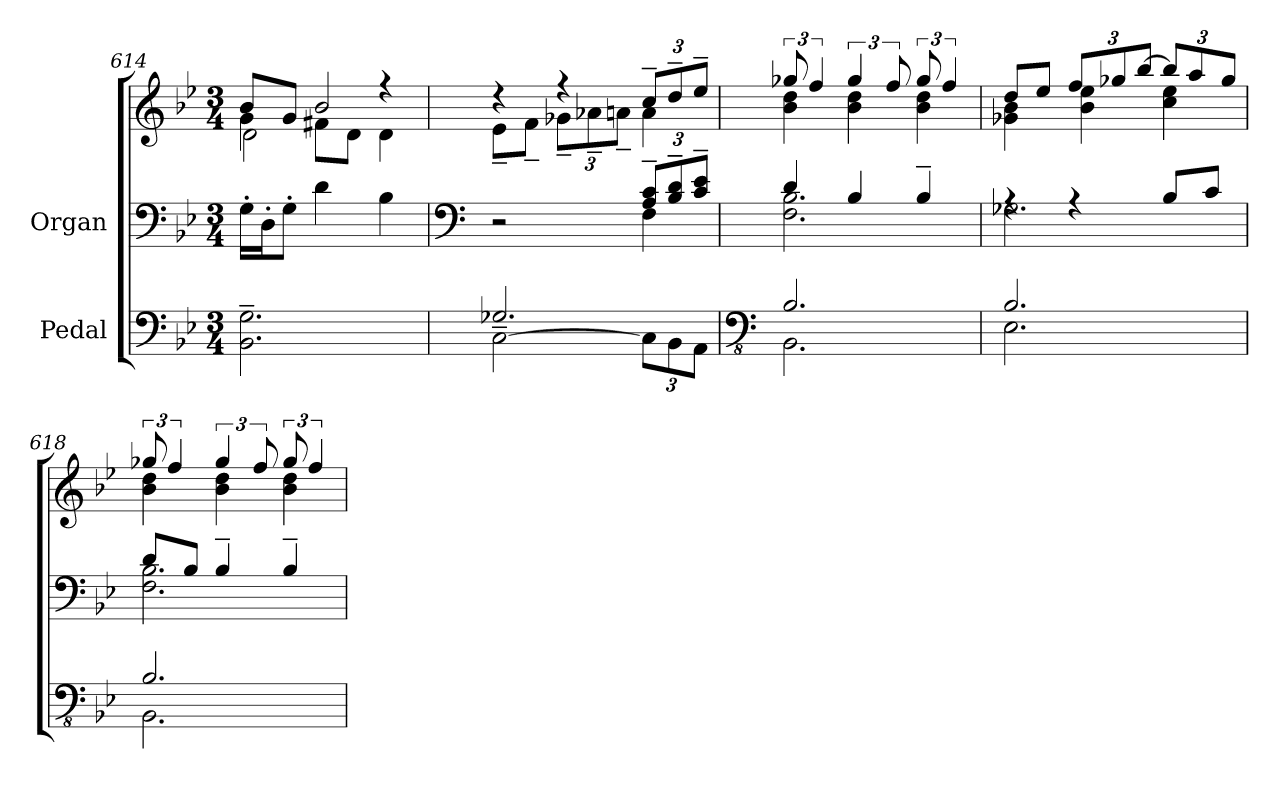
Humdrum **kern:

**kern	**kern	**kern
*part2	*part1	*part1
*staff3	*staff2	*staff1
*I"Pedal	*I"Organ	*
*clefF4	*clefF4	*clefG2
*k[b-e-]	*k[b-e-]	*k[b-e-]
*M3/4	*M3/4	*M3/4
=614	=614	=614
*	*	*^
*	*	*	*^
2.BB-\~ 2.G\~	16G'\LL	8b-/L	4g\	2d\
.	16D'\J	.	.	.
.	8G'\J	8g/J	.	.
.	4d\	2b-/	8f#X\L	.
.	.	.	8d\J	.
.	4B-\	.	4d\	4rff
*	*	*v	*v	*v
!!LO:LB:g=z
=615	=615	=615
*	*clefF4	*
*^	*^	*^
[2C~\	2.G-X/	2r	2ryy	4r	8e-~\L
.	.	.	.	.	8f~\J
*	*	*	*	*	*Xbrackettup
.	.	.	.	4r	12g-X~\L
.	.	.	.	.	12a-X~\
.	.	.	.	.	12an~\J
*Xbrackettup	*	*Xbrackettup	*	*	*
12C\L]	.	12A/~ 12c/~L	4F\	12cc~/L	4a\
12BB-\	.	12B-/~ 12d/~	.	12dd~/	.
12AA\J	.	12c/~ 12e-/~J	.	12ee-~/J	.
=616	=616	=616	=616	=616	=616
*clefFv4	*	*	*	*	*
*	*	*	*	*brackettup	*
2.BB-/	2.BBB-\	4d/	2.F\ 2.B-\	12gg-X/	4b-\ 4dd\
.	.	.	.	6ff/	.
.	.	4B-/	.	6gg-/	4b-\ 4dd\
.	.	.	.	12ff/	.
.	.	4B-~/	.	12gg-/	4b-\ 4dd\
.	.	.	.	6ff/	.
=617	=617	=617	=617	=617	=617
2.BB-/	2.EE-\	4rA	2.G-X\	8dd/L	4g-X\ 4b-\
.	.	.	.	8ee-/J	.
*	*	*	*	*Xbrackettup	*
.	.	4rA	.	12ff/L	4b-\ 4ee-\
.	.	.	.	12gg-X/	.
.	.	.	.	[12bb-/J	.
.	.	8B-/L	.	12bb-/L]	4cc\ 4ee-\
.	.	.	.	12aa/	.
.	.	8c/J	.	.	.
.	.	.	.	12gg-/J	.
=618	=618	=618	=618	=618	=618
*	*	*	*	*brackettup	*
2.BB-/	2.BBB-\	8d/L	2.F\ 2.B-\	12gg-X/	4b-\ 4dd\
.	.	.	.	6ff/	.
.	.	8B-/J	.	.	.
.	.	4B-~/	.	6gg-/	4b-\ 4dd\
.	.	.	.	12ff/	.
.	.	4B-~/	.	12gg-/	4b-\ 4dd\
.	.	.	.	6ff/	.
*v	*v	*	*	*	*
*	*v	*v	*	*
*	*	*v	*v
=	=	=
*-	*-	*-
